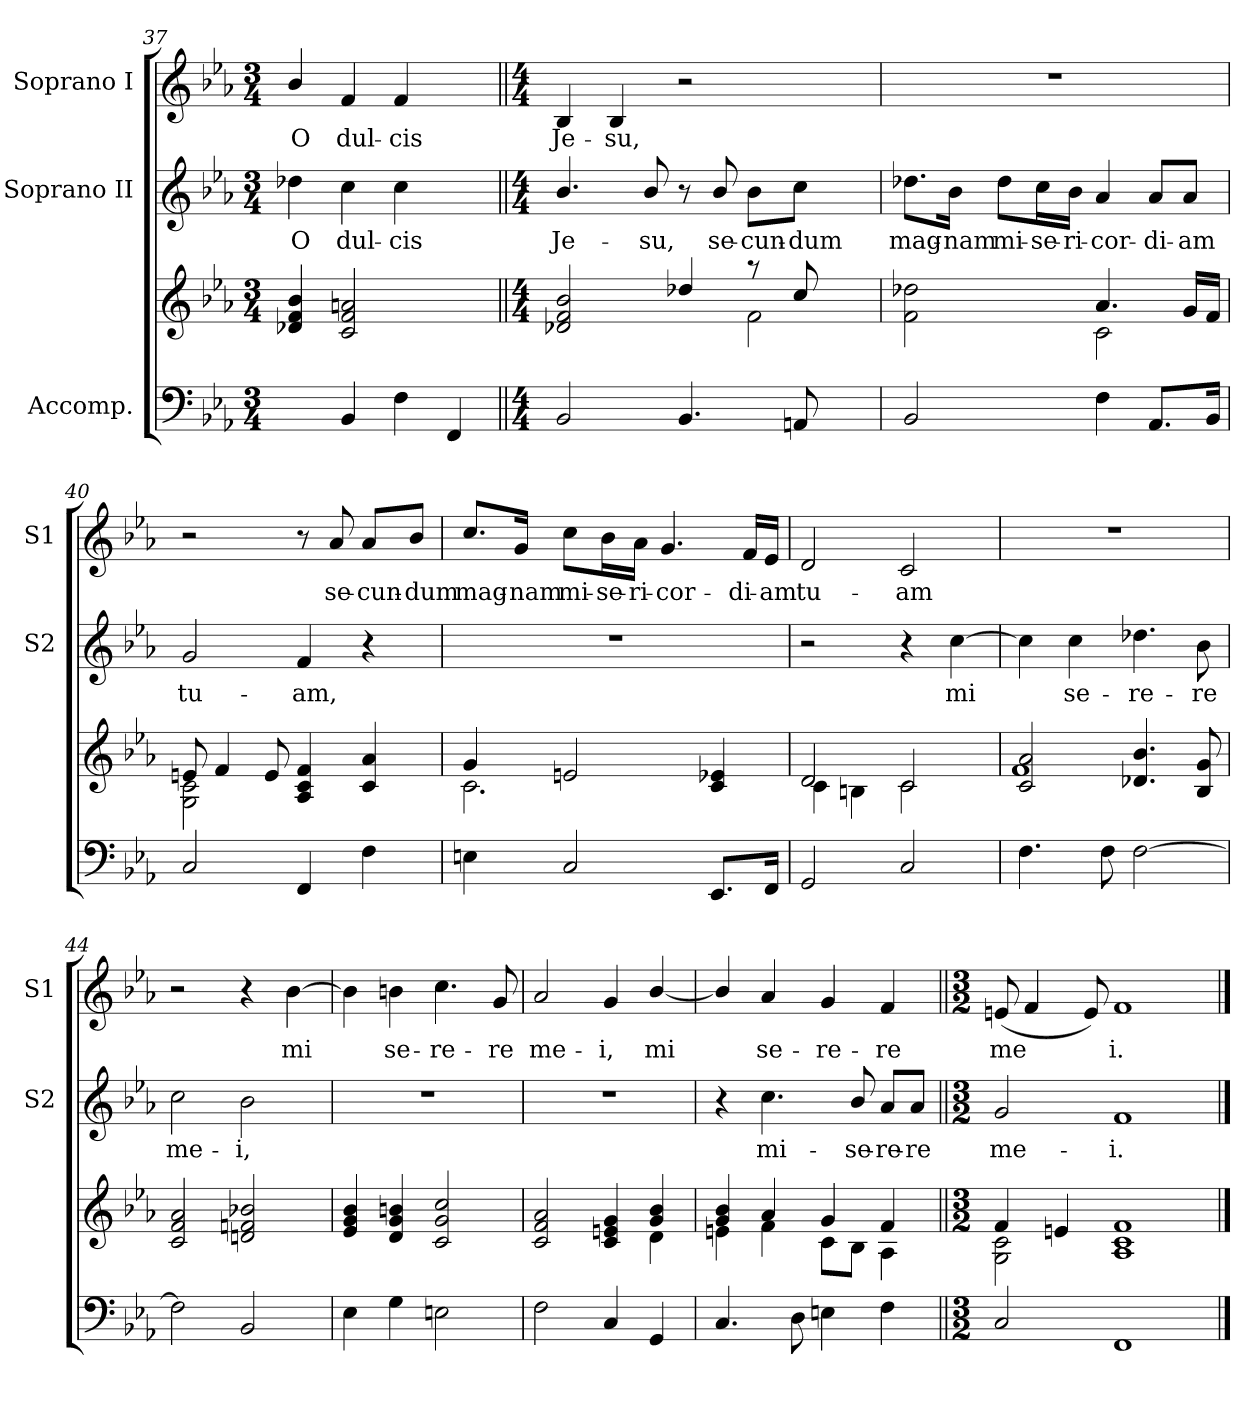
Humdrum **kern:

**kern	**kern	**kern	**text	**kern	**text
*part3	*part3	*part2	*part2	*part1	*part1
*staff4	*staff3	*staff2	*staff2	*staff1	*staff1
*I"Accomp.	*	*I"Soprano II	*	*I"Soprano I	*
*	*	*I'S2	*	*I'S1	*
*clefF4	*clefG2	*clefG2	*	*clefG2	*
*k[b-e-a-]	*k[b-e-a-]	*k[b-e-a-]	*	*k[b-e-a-]	*
*E-:	*E-:	*E-:	*	*E-:	*
*M3/4	*M3/4	*M3/4	*	*M3/4	*
=37	=37	=37	=37	=37	=37
*	*^	*	*	*	*
!	!	!	!	!LO:LY:b	!	!LO:LY:b
4ryy	4d-X/ 4f/ 4b-/	2.ryy	4dd-X\	O	4b-/	O
!	!	!	!	!LO:LY:b	!	!LO:LY:b
4BB-/	2c/ 2f/ 2an/	.	4cc\	dul-	4f/	dul-
!	!	!	!	!LO:LY:b	!	!LO:LY:b
4F\	.	.	4cc\	-cis	4f/	-cis
4FF/	4ryy	4ryy	4ryy	.	4ryy	.
=38||	=38||	=38||	=38||	=38||	=38||	=38||
*M4/4	*M4/4	*	*M4/4	*	*M4/4	*
!	!	!	!	!LO:LY:b	!	!LO:LY:b
2BB-/	2d-X/ 2f/ 2b-/	2ryy	4.b-/	Je-	4B-/	Je-
!	!	!	!	!	!	!LO:LY:b
.	.	.	.	.	4B-/	-su,
!	!	!	!	!LO:LY:b	!	!
.	.	.	8b-/	-su,	.	.
4.BB-/	4dd-X/	4ryy	8r	.	2r	.
!	!	!	!	!LO:LY:b	!	!
.	.	.	8b-/	se-	.	.
!	!	!	!	!LO:LY:b	!	!
.	8raa	2f\	8b-\L	-cun-	.	.
!	!	!	!	!LO:LY:b	!	!
8AAn/	8cc/	.	8cc\J	-dum	.	.
4ryy	4ryy	.	4ryy	.	4ryy	.
!!LO:LB:g=z
=39	=39	=39	=39	=39	=39	=39
!	!	!	!	!LO:LY:b	!	!
2BB-/	2ryy	2f\ 2dd-X\	8.dd-X\L	mag-	1r	.
!	!	!	!	!LO:LY:b	!	!
.	.	.	16b-\Jk	-nam	.	.
!	!	!	!	!LO:LY:b	!	!
.	.	.	8dd-\L	mi-	.	.
!	!	!	!	!LO:LY:b	!	!
.	.	.	16cc\L	-se-	.	.
!	!	!	!	!LO:LY:b	!	!
.	.	.	16b-\JJ	-ri-	.	.
!	!	!	!	!LO:LY:b	!	!
4F\	4.a-/	2c\	4a-/	-cor-	.	.
!	!	!	!	!LO:LY:b	!	!
8.AA-/L	.	.	8a-/L	-di-	.	.
!	!	!	!	!LO:LY:b	!	!
.	16g/LL	.	8a-/J	-am	.	.
16BB-/Jk	16f/JJ	.	.	.	.	.
=40	=40	=40	=40	=40	=40	=40
!	!	!	!	!LO:LY:b	!	!
2C/	8en/	2G\ 2c\	2g/	tu-	2r	.
.	4f/	.	.	.	.	.
.	8e/	.	.	.	.	.
!	!	!	!	!LO:LY:b	!	!
4FF/	4A-/ 4c/ 4f/	2ryy	4f/	-am,	8r	.
!	!	!	!	!	!	!LO:LY:b
.	.	.	.	.	8a-/	se-
!	!	!	!	!	!	!LO:LY:b
4F\	4c/ 4a-/	.	4r	.	8a-/L	-cun-
!	!	!	!	!	!	!LO:LY:b
.	.	.	.	.	8b-/J	-dum
=41	=41	=41	=41	=41	=41	=41
!	!	!	!	!	!	!LO:LY:b
4En\	4g/	2.c\	1r	.	8.cc/L	mag-
!	!	!	!	!	!	!LO:LY:b
.	.	.	.	.	16g/Jk	-nam
!	!	!	!	!	!	!LO:LY:b
2C/	2en/	.	.	.	8cc\L	mi-
!	!	!	!	!	!	!LO:LY:b
.	.	.	.	.	16b-\L	-se-
!	!	!	!	!	!	!LO:LY:b
.	.	.	.	.	16a-\JJ	-ri-
!	!	!	!	!	!	!LO:LY:b
.	.	.	.	.	4.g/	-cor-
8.EE-/L	4c/ 4e-X/	4ryy	.	.	.	.
!	!	!	!	!	!	!LO:LY:b
.	.	.	.	.	16f/LL	-di-
!	!	!	!	!	!	!LO:LY:b
16FF/Jk	.	.	.	.	16e-/JJ	-am
=42	=42	=42	=42	=42	=42	=42
!	!	!	!	!	!	!LO:LY:b
2GG/	2d/	4c\	2r	.	2d/	tu-
.	.	4Bn\	.	.	.	.
!	!	!	!	!	!	!LO:LY:b
2C/	2c/	2c\	4r	.	2c/	-am
!	!	!	!	!LO:LY:b	!	!
.	.	.	[4cc\	mi­	.	.
=43	=43	=43	=43	=43	=43	=43
4.F\	2c/ 2a-/	1f	4cc\]	.	1r	.
!	!	!	!	!LO:LY:b	!	!
.	.	.	4cc\	se-	.	.
8F\	.	.	.	.	.	.
!	!	!	!	!LO:LY:b	!	!
[2F\	4.d-X/ 4.b-/	.	4.dd-X\	-re-	.	.
!	!	!	!	!LO:LY:b	!	!
.	8B-/ 8g/	.	8b-\	-re	.	.
!!LO:LB:g=z
=44	=44	=44	=44	=44	=44	=44
!	!	!	!	!LO:LY:b	!	!
2F\]	2c/ 2f/ 2a-/	1ryy	2cc\	me-	2r	.
!	!	!	!	!LO:LY:b	!	!
2BB-/	2dn/ 2fn/ 2b-X/	.	2b-\	-i,	4r	.
!	!	!	!	!	!	!LO:LY:b
.	.	.	.	.	[4b-\	mi­
=45	=45	=45	=45	=45	=45	=45
4E-\	4e-/ 4g/ 4b-/	1ryy	1r	.	4b-\]	.
!	!	!	!	!	!	!LO:LY:b
4G\	4d/ 4g/ 4bn/	.	.	.	4bn\	se-
!	!	!	!	!	!	!LO:LY:b
2En\	2c/ 2g/ 2cc/	.	.	.	4.cc\	-re-
!	!	!	!	!	!	!LO:LY:b
.	.	.	.	.	8g/	-re
=46	=46	=46	=46	=46	=46	=46
!	!	!	!	!	!	!LO:LY:b
2F\	2c/ 2f/ 2a-/	2ryy	1r	.	2a-/	me-
!	!	!	!	!	!	!LO:LY:b
4C/	4c/ 4en/ 4g/	4ryy	.	.	4g/	-i,
!	!	!	!	!	!	!LO:LY:b
4GG/	4g/ 4b-/	4d\	.	.	[4b-/	mi­
=47	=47	=47	=47	=47	=47	=47
4.C/	4g/ 4b-/	4en\	4r	.	4b-/]	.
!	!	!	!	!LO:LY:b	!	!LO:LY:b
.	4a-/	4f\	4.cc\	mi-	4a-/	se-
8D\	.	.	.	.	.	.
!	!	!	!	!	!	!LO:LY:b
4En\	4g/	8c\L	.	.	4g/	-re-
!	!	!	!	!LO:LY:b	!	!
.	.	8B-\J	8b-/	-se-	.	.
!	!	!	!	!LO:LY:b	!	!LO:LY:b
4F\	4f/	4A-\	8a-/L	-re-	4f/	-re
!	!	!	!	!LO:LY:b	!	!
.	.	.	8a-/J	-re	.	.
=48||	=48||	=48||	=48||	=48||	=48||	=48||
*M3/2	*M3/2	*	*M3/2	*	*M3/2	*
!	!	!	!	!LO:LY:b	!	!LO:LY:b
2C/	4f/	2G\ 2c\	2g/	me-	(<8en/	me­
.	.	.	.	.	4f/	.
.	4en/	.	.	.	.	.
.	.	.	.	.	8e/)	.
!	!	!	!	!LO:LY:b	!	!LO:LY:b
1FF	1f	1A- 1c	1f	-i.	1f	i.
*	*v	*v	*	*	*	*
==	==	==	==	==	==
*-	*-	*-	*-	*-	*-
